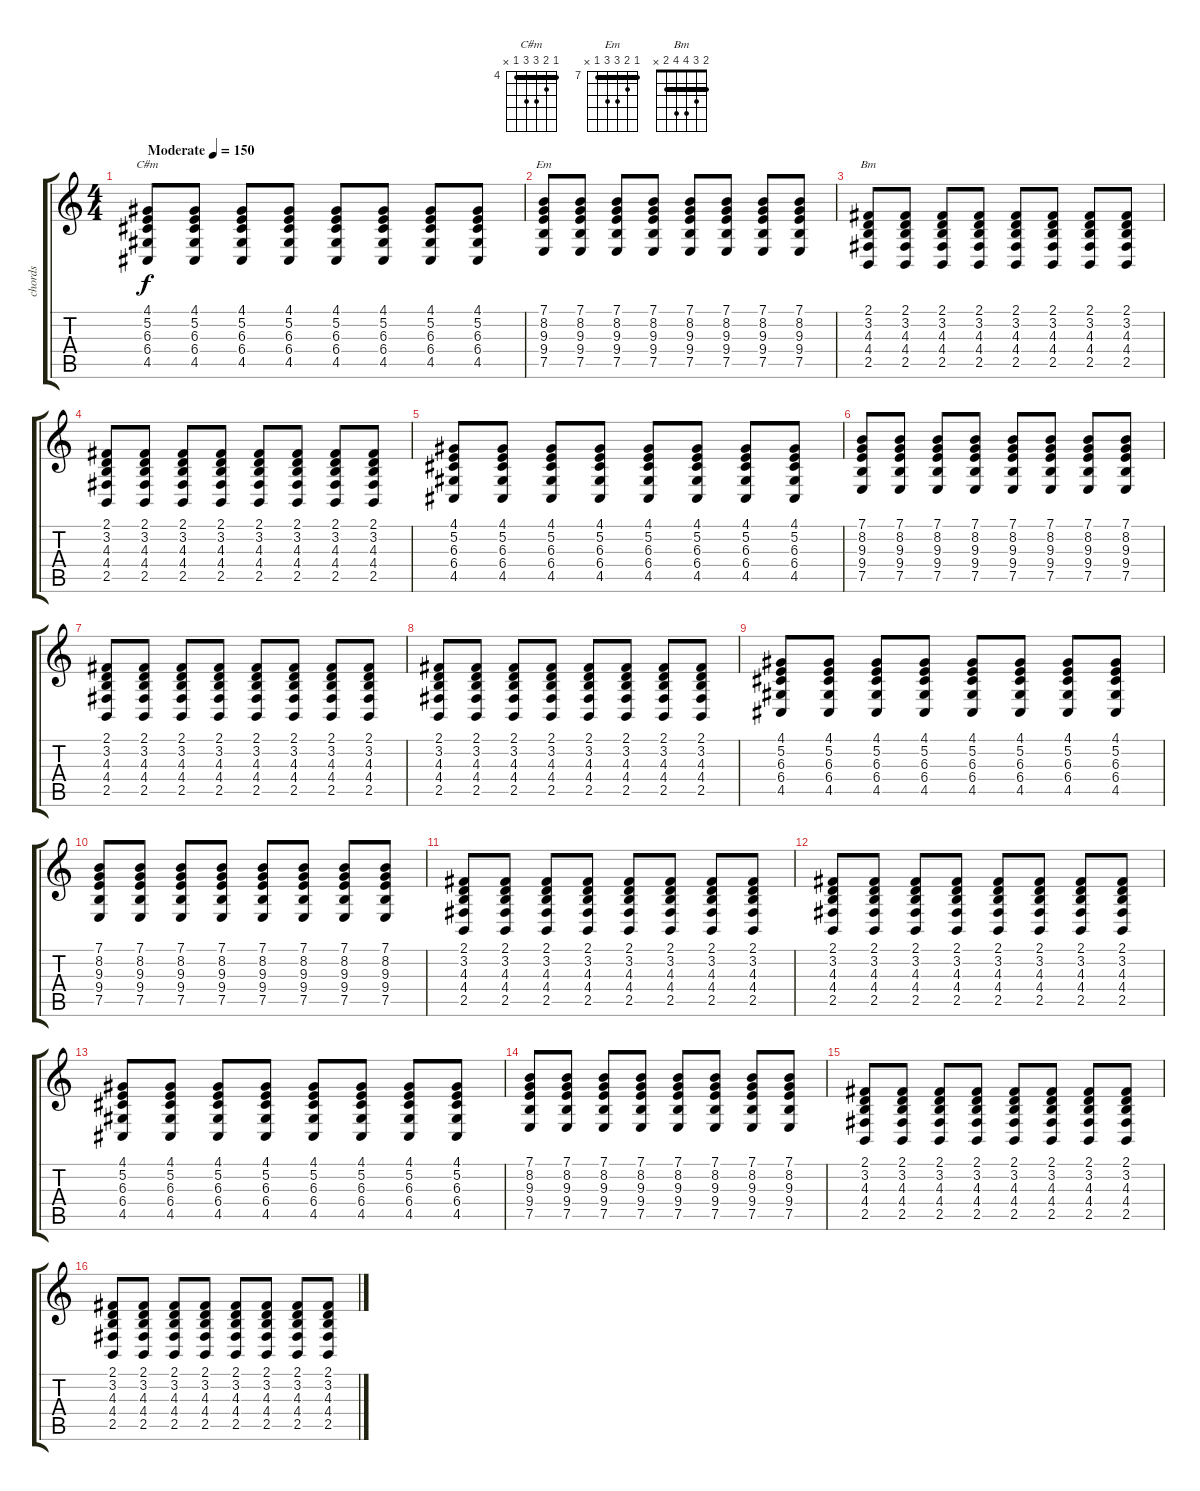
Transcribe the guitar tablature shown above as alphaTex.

\track ("chords" "chords") {instrument lead6voice}
\staff {score tabs}
\tuning (E4 B3 G3 D3 A2 E2) {hide}
\chord ("C#m" 4 5 6 6 4 x) {firstfret 4 barre 4}
\chord ("Em" 7 8 9 9 7 x) {firstfret 7 barre 7}
\chord ("Bm" 2 3 4 4 2 x) {barre 2}
\ts (4 4)
\tempo (150 "Moderate")
\clef g2
\ks c
(4.1 5.2 6.3 6.4 4.5).8{ch "C#m" dy f instrument lead6voice} (4.1 5.2 6.3 6.4 4.5).8 (4.1 5.2 6.3 6.4 4.5).8 (4.1 5.2 6.3 6.4 4.5).8 (4.1 5.2 6.3 6.4 4.5).8 (4.1 5.2 6.3 6.4 4.5).8 (4.1 5.2 6.3 6.4 4.5).8 (4.1 5.2 6.3 6.4 4.5).8 |
(7.1 8.2 9.3 9.4 7.5).8{ch "Em"} (7.1 8.2 9.3 9.4 7.5).8 (7.1 8.2 9.3 9.4 7.5).8 (7.1 8.2 9.3 9.4 7.5).8 (7.1 8.2 9.3 9.4 7.5).8 (7.1 8.2 9.3 9.4 7.5).8 (7.1 8.2 9.3 9.4 7.5).8 (7.1 8.2 9.3 9.4 7.5).8 |
(2.1 3.2 4.3 4.4 2.5).8{ch "Bm"} (2.1 3.2 4.3 4.4 2.5).8 (2.1 3.2 4.3 4.4 2.5).8 (2.1 3.2 4.3 4.4 2.5).8 (2.1 3.2 4.3 4.4 2.5).8 (2.1 3.2 4.3 4.4 2.5).8 (2.1 3.2 4.3 4.4 2.5).8 (2.1 3.2 4.3 4.4 2.5).8 |
(2.1 3.2 4.3 4.4 2.5).8 (2.1 3.2 4.3 4.4 2.5).8 (2.1 3.2 4.3 4.4 2.5).8 (2.1 3.2 4.3 4.4 2.5).8 (2.1 3.2 4.3 4.4 2.5).8 (2.1 3.2 4.3 4.4 2.5).8 (2.1 3.2 4.3 4.4 2.5).8 (2.1 3.2 4.3 4.4 2.5).8 |
(4.1 5.2 6.3 6.4 4.5).8 (4.1 5.2 6.3 6.4 4.5).8 (4.1 5.2 6.3 6.4 4.5).8 (4.1 5.2 6.3 6.4 4.5).8 (4.1 5.2 6.3 6.4 4.5).8 (4.1 5.2 6.3 6.4 4.5).8 (4.1 5.2 6.3 6.4 4.5).8 (4.1 5.2 6.3 6.4 4.5).8 |
(7.1 8.2 9.3 9.4 7.5).8 (7.1 8.2 9.3 9.4 7.5).8 (7.1 8.2 9.3 9.4 7.5).8 (7.1 8.2 9.3 9.4 7.5).8 (7.1 8.2 9.3 9.4 7.5).8 (7.1 8.2 9.3 9.4 7.5).8 (7.1 8.2 9.3 9.4 7.5).8 (7.1 8.2 9.3 9.4 7.5).8 |
(2.1 3.2 4.3 4.4 2.5).8 (2.1 3.2 4.3 4.4 2.5).8 (2.1 3.2 4.3 4.4 2.5).8 (2.1 3.2 4.3 4.4 2.5).8 (2.1 3.2 4.3 4.4 2.5).8 (2.1 3.2 4.3 4.4 2.5).8 (2.1 3.2 4.3 4.4 2.5).8 (2.1 3.2 4.3 4.4 2.5).8 |
(2.1 3.2 4.3 4.4 2.5).8 (2.1 3.2 4.3 4.4 2.5).8 (2.1 3.2 4.3 4.4 2.5).8 (2.1 3.2 4.3 4.4 2.5).8 (2.1 3.2 4.3 4.4 2.5).8 (2.1 3.2 4.3 4.4 2.5).8 (2.1 3.2 4.3 4.4 2.5).8 (2.1 3.2 4.3 4.4 2.5).8 |
(4.1 5.2 6.3 6.4 4.5).8 (4.1 5.2 6.3 6.4 4.5).8 (4.1 5.2 6.3 6.4 4.5).8 (4.1 5.2 6.3 6.4 4.5).8 (4.1 5.2 6.3 6.4 4.5).8 (4.1 5.2 6.3 6.4 4.5).8 (4.1 5.2 6.3 6.4 4.5).8 (4.1 5.2 6.3 6.4 4.5).8 |
(7.1 8.2 9.3 9.4 7.5).8 (7.1 8.2 9.3 9.4 7.5).8 (7.1 8.2 9.3 9.4 7.5).8 (7.1 8.2 9.3 9.4 7.5).8 (7.1 8.2 9.3 9.4 7.5).8 (7.1 8.2 9.3 9.4 7.5).8 (7.1 8.2 9.3 9.4 7.5).8 (7.1 8.2 9.3 9.4 7.5).8 |
(2.1 3.2 4.3 4.4 2.5).8 (2.1 3.2 4.3 4.4 2.5).8 (2.1 3.2 4.3 4.4 2.5).8 (2.1 3.2 4.3 4.4 2.5).8 (2.1 3.2 4.3 4.4 2.5).8 (2.1 3.2 4.3 4.4 2.5).8 (2.1 3.2 4.3 4.4 2.5).8 (2.1 3.2 4.3 4.4 2.5).8 |
(2.1 3.2 4.3 4.4 2.5).8 (2.1 3.2 4.3 4.4 2.5).8 (2.1 3.2 4.3 4.4 2.5).8 (2.1 3.2 4.3 4.4 2.5).8 (2.1 3.2 4.3 4.4 2.5).8 (2.1 3.2 4.3 4.4 2.5).8 (2.1 3.2 4.3 4.4 2.5).8 (2.1 3.2 4.3 4.4 2.5).8 |
(4.1 5.2 6.3 6.4 4.5).8 (4.1 5.2 6.3 6.4 4.5).8 (4.1 5.2 6.3 6.4 4.5).8 (4.1 5.2 6.3 6.4 4.5).8 (4.1 5.2 6.3 6.4 4.5).8 (4.1 5.2 6.3 6.4 4.5).8 (4.1 5.2 6.3 6.4 4.5).8 (4.1 5.2 6.3 6.4 4.5).8 |
(7.1 8.2 9.3 9.4 7.5).8 (7.1 8.2 9.3 9.4 7.5).8 (7.1 8.2 9.3 9.4 7.5).8 (7.1 8.2 9.3 9.4 7.5).8 (7.1 8.2 9.3 9.4 7.5).8 (7.1 8.2 9.3 9.4 7.5).8 (7.1 8.2 9.3 9.4 7.5).8 (7.1 8.2 9.3 9.4 7.5).8 |
(2.1 3.2 4.3 4.4 2.5).8 (2.1 3.2 4.3 4.4 2.5).8 (2.1 3.2 4.3 4.4 2.5).8 (2.1 3.2 4.3 4.4 2.5).8 (2.1 3.2 4.3 4.4 2.5).8 (2.1 3.2 4.3 4.4 2.5).8 (2.1 3.2 4.3 4.4 2.5).8 (2.1 3.2 4.3 4.4 2.5).8 |
(2.1 3.2 4.3 4.4 2.5).8 (2.1 3.2 4.3 4.4 2.5).8 (2.1 3.2 4.3 4.4 2.5).8 (2.1 3.2 4.3 4.4 2.5).8 (2.1 3.2 4.3 4.4 2.5).8 (2.1 3.2 4.3 4.4 2.5).8 (2.1 3.2 4.3 4.4 2.5).8 (2.1 3.2 4.3 4.4 2.5).8
